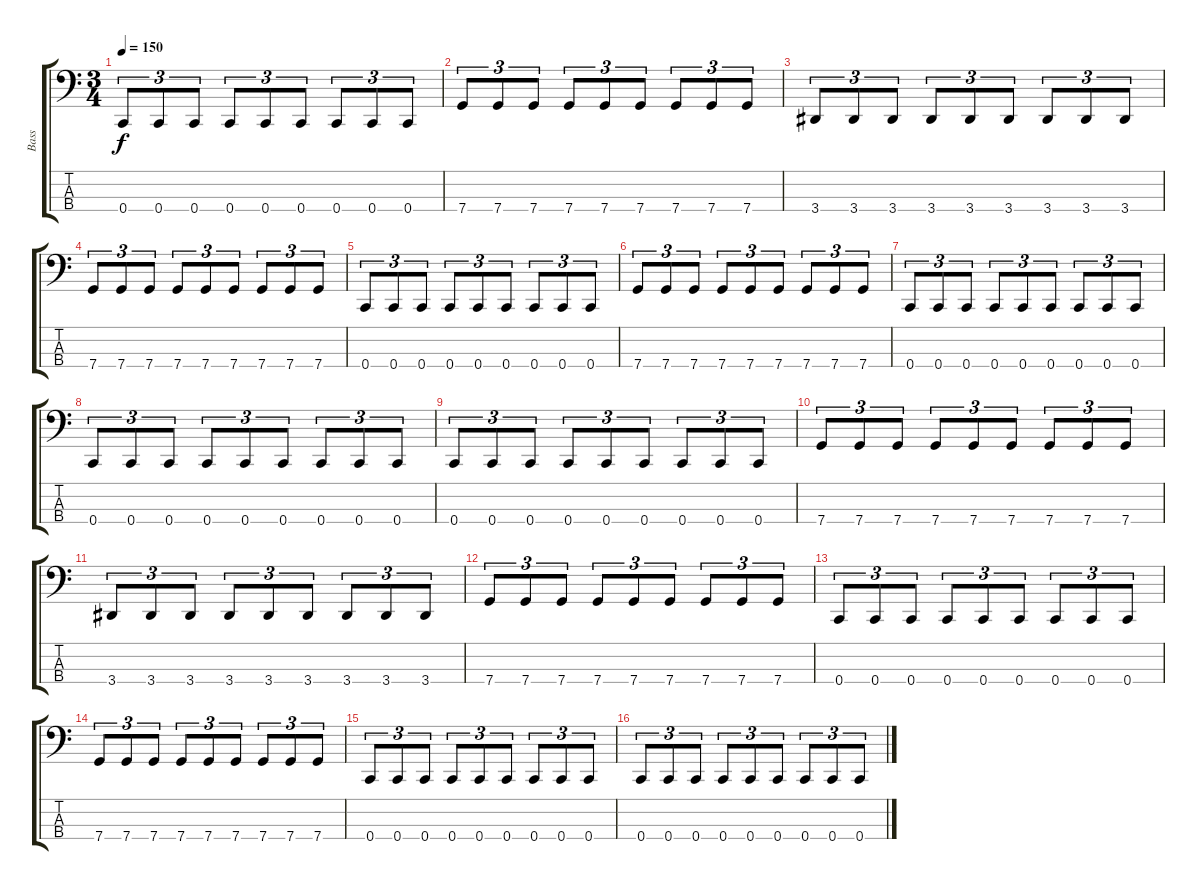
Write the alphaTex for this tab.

\track ("Bass" "Bass") {instrument electricbassfinger}
\staff {score tabs}
\tuning (F2 C2 G1 C1) {hide}
\ts (3 4)
\tempo 150
\clef f4
\ks c
0.4.8{tu (3 2) dy f} 0.4.8{tu (3 2)} 0.4.8{tu (3 2)} 0.4.8{tu (3 2)} 0.4.8{tu (3 2)} 0.4.8{tu (3 2)} 0.4.8{tu (3 2)} 0.4.8{tu (3 2)} 0.4.8{tu (3 2)} |
7.4.8{tu (3 2)} 7.4.8{tu (3 2)} 7.4.8{tu (3 2)} 7.4.8{tu (3 2)} 7.4.8{tu (3 2)} 7.4.8{tu (3 2)} 7.4.8{tu (3 2)} 7.4.8{tu (3 2)} 7.4.8{tu (3 2)} |
3.4.8{tu (3 2)} 3.4.8{tu (3 2)} 3.4.8{tu (3 2)} 3.4.8{tu (3 2)} 3.4.8{tu (3 2)} 3.4.8{tu (3 2)} 3.4.8{tu (3 2)} 3.4.8{tu (3 2)} 3.4.8{tu (3 2)} |
7.4.8{tu (3 2)} 7.4.8{tu (3 2)} 7.4.8{tu (3 2)} 7.4.8{tu (3 2)} 7.4.8{tu (3 2)} 7.4.8{tu (3 2)} 7.4.8{tu (3 2)} 7.4.8{tu (3 2)} 7.4.8{tu (3 2)} |
0.4.8{tu (3 2)} 0.4.8{tu (3 2)} 0.4.8{tu (3 2)} 0.4.8{tu (3 2)} 0.4.8{tu (3 2)} 0.4.8{tu (3 2)} 0.4.8{tu (3 2)} 0.4.8{tu (3 2)} 0.4.8{tu (3 2)} |
7.4.8{tu (3 2)} 7.4.8{tu (3 2)} 7.4.8{tu (3 2)} 7.4.8{tu (3 2)} 7.4.8{tu (3 2)} 7.4.8{tu (3 2)} 7.4.8{tu (3 2)} 7.4.8{tu (3 2)} 7.4.8{tu (3 2)} |
0.4.8{tu (3 2)} 0.4.8{tu (3 2)} 0.4.8{tu (3 2)} 0.4.8{tu (3 2)} 0.4.8{tu (3 2)} 0.4.8{tu (3 2)} 0.4.8{tu (3 2)} 0.4.8{tu (3 2)} 0.4.8{tu (3 2)} |
0.4.8{tu (3 2)} 0.4.8{tu (3 2)} 0.4.8{tu (3 2)} 0.4.8{tu (3 2)} 0.4.8{tu (3 2)} 0.4.8{tu (3 2)} 0.4.8{tu (3 2)} 0.4.8{tu (3 2)} 0.4.8{tu (3 2)} |
0.4.8{tu (3 2)} 0.4.8{tu (3 2)} 0.4.8{tu (3 2)} 0.4.8{tu (3 2)} 0.4.8{tu (3 2)} 0.4.8{tu (3 2)} 0.4.8{tu (3 2)} 0.4.8{tu (3 2)} 0.4.8{tu (3 2)} |
7.4.8{tu (3 2)} 7.4.8{tu (3 2)} 7.4.8{tu (3 2)} 7.4.8{tu (3 2)} 7.4.8{tu (3 2)} 7.4.8{tu (3 2)} 7.4.8{tu (3 2)} 7.4.8{tu (3 2)} 7.4.8{tu (3 2)} |
3.4.8{tu (3 2)} 3.4.8{tu (3 2)} 3.4.8{tu (3 2)} 3.4.8{tu (3 2)} 3.4.8{tu (3 2)} 3.4.8{tu (3 2)} 3.4.8{tu (3 2)} 3.4.8{tu (3 2)} 3.4.8{tu (3 2)} |
7.4.8{tu (3 2)} 7.4.8{tu (3 2)} 7.4.8{tu (3 2)} 7.4.8{tu (3 2)} 7.4.8{tu (3 2)} 7.4.8{tu (3 2)} 7.4.8{tu (3 2)} 7.4.8{tu (3 2)} 7.4.8{tu (3 2)} |
0.4.8{tu (3 2)} 0.4.8{tu (3 2)} 0.4.8{tu (3 2)} 0.4.8{tu (3 2)} 0.4.8{tu (3 2)} 0.4.8{tu (3 2)} 0.4.8{tu (3 2)} 0.4.8{tu (3 2)} 0.4.8{tu (3 2)} |
7.4.8{tu (3 2)} 7.4.8{tu (3 2)} 7.4.8{tu (3 2)} 7.4.8{tu (3 2)} 7.4.8{tu (3 2)} 7.4.8{tu (3 2)} 7.4.8{tu (3 2)} 7.4.8{tu (3 2)} 7.4.8{tu (3 2)} |
0.4.8{tu (3 2)} 0.4.8{tu (3 2)} 0.4.8{tu (3 2)} 0.4.8{tu (3 2)} 0.4.8{tu (3 2)} 0.4.8{tu (3 2)} 0.4.8{tu (3 2)} 0.4.8{tu (3 2)} 0.4.8{tu (3 2)} |
0.4.8{tu (3 2)} 0.4.8{tu (3 2)} 0.4.8{tu (3 2)} 0.4.8{tu (3 2)} 0.4.8{tu (3 2)} 0.4.8{tu (3 2)} 0.4.8{tu (3 2)} 0.4.8{tu (3 2)} 0.4.8{tu (3 2)}
